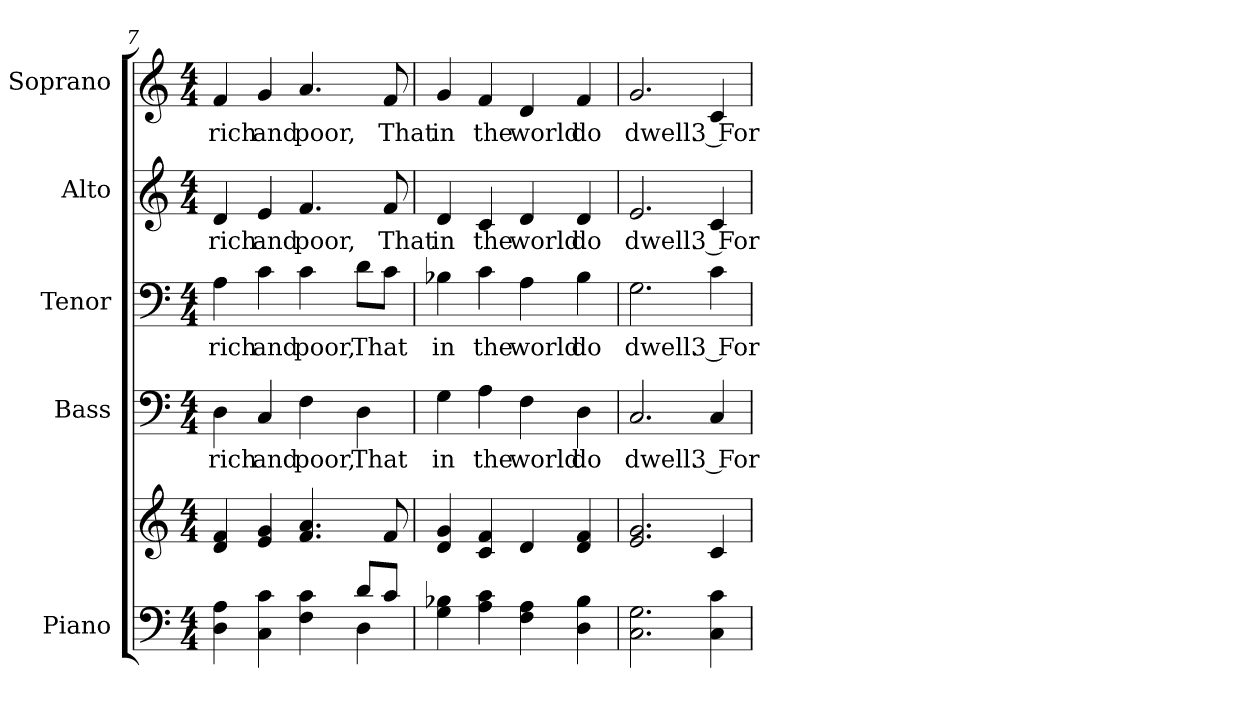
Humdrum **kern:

**kern	**kern	**kern	**text	**kern	**text	**kern	**text	**kern	**text
*part5	*part5	*part4	*part4	*part3	*part3	*part2	*part2	*part1	*part1
*staff6	*staff5	*staff4	*staff4	*staff3	*staff3	*staff2	*staff2	*staff1	*staff1
*I"Piano	*	*I"Bass	*	*I"Tenor	*	*I"Alto	*	*I"Soprano	*
*I'Pno.	*	*I'B.	*	*I'T.	*	*I'A.	*	*I'S.	*
*clefF4	*clefG2	*clefF4	*	*clefF4	*	*clefG2	*	*clefG2	*
*k[]	*k[]	*k[]	*	*k[]	*	*k[]	*	*k[]	*
*C:	*C:	*C:	*	*C:	*	*C:	*	*C:	*
*M4/4	*M4/4	*M4/4	*	*M4/4	*	*M4/4	*	*M4/4	*
=7	=7	=7	=7	=7	=7	=7	=7	=7	=7
*^	*	*	*	*	*	*	*	*	*
!	!	!	!	!LO:LY:b:color=#000000	!	!	!	!	!	!
!	!	!	!	!	!	!LO:LY:b:color=#000000	!	!	!	!
!	!	!	!	!	!	!	!	!LO:LY:b:color=#000000	!	!
!	!	!	!	!	!	!	!	!	!	!LO:LY:b:color=#000000
4Di\ 4Ai	2ryy	4di/ 4fi	4Di\	rich	4Ai\	rich	4di/	rich	4fi/	rich
!	!	!	!	!LO:LY:b:color=#000000	!	!	!	!	!	!
!	!	!	!	!	!	!LO:LY:b:color=#000000	!	!	!	!
!	!	!	!	!	!	!	!	!LO:LY:b:color=#000000	!	!
!	!	!	!	!	!	!	!	!	!	!LO:LY:b:color=#000000
4Ci\ 4ci	.	4ei/ 4gi	4Ci/	and	4ci\	and	4ei/	and	4gi/	and
!	!	!	!	!LO:LY:b:color=#000000	!	!	!	!	!	!
!	!	!	!	!	!	!LO:LY:b:color=#000000	!	!	!	!
!	!	!	!	!	!	!	!	!LO:LY:b:color=#000000	!	!
!	!	!	!	!	!	!	!	!	!	!LO:LY:b:color=#000000
4Fi\ 4ci	4ryy	4.fi/ 4.ai	4Fi\	poor,	4ci\	poor,	4.fi/	poor,	4.ai/	poor,
!	!	!	!	!LO:LY:b:color=#000000	!	!	!	!	!	!
!	!	!	!	!	!	!LO:LY:b:color=#000000	!	!	!	!
8di/L	4Di\	.	4Di\	That	8di\L	That	.	.	.	.
!	!	!	!	!	!	!	!	!LO:LY:b:color=#000000	!	!
!	!	!	!	!	!	!	!	!	!	!LO:LY:b:color=#000000
8ci/J	.	8fi/	.	.	8ci\J	.	8fi/	That	8fi/	That
*v	*v	*	*	*	*	*	*	*	*	*
=8	=8	=8	=8	=8	=8	=8	=8	=8	=8
!	!	!	!LO:LY:b:color=#000000	!	!	!	!	!	!
!	!	!	!	!	!LO:LY:b:color=#000000	!	!	!	!
!	!	!	!	!	!	!	!LO:LY:b:color=#000000	!	!
!	!	!	!	!	!	!	!	!	!LO:LY:b:color=#000000
4Gi\ 4B-Xi	4di/ 4gi	4Gi\	in	4B-Xi\	in	4di/	in	4gi/	in
!	!	!	!LO:LY:b:color=#000000	!	!	!	!	!	!
!	!	!	!	!	!LO:LY:b:color=#000000	!	!	!	!
!	!	!	!	!	!	!	!LO:LY:b:color=#000000	!	!
!	!	!	!	!	!	!	!	!	!LO:LY:b:color=#000000
4Ai\ 4ci	4ci/ 4fi	4Ai\	the	4ci\	the	4ci/	the	4fi/	the
!	!	!	!LO:LY:b:color=#000000	!	!	!	!	!	!
!	!	!	!	!	!LO:LY:b:color=#000000	!	!	!	!
!	!	!	!	!	!	!	!LO:LY:b:color=#000000	!	!
!	!	!	!	!	!	!	!	!	!LO:LY:b:color=#000000
4Fi\ 4Ai	4di/	4Fi\	world	4Ai\	world	4di/	world	4di/	world
!	!	!	!LO:LY:b:color=#000000	!	!	!	!	!	!
!	!	!	!	!	!LO:LY:b:color=#000000	!	!	!	!
!	!	!	!	!	!	!	!LO:LY:b:color=#000000	!	!
!	!	!	!	!	!	!	!	!	!LO:LY:b:color=#000000
4Di\ 4B-i	4di/ 4fi	4Di\	do	4B-i\	do	4di/	do	4fi/	do
!!LO:PB:g=z
=9	=9	=9	=9	=9	=9	=9	=9	=9	=9
!	!	!	!LO:LY:b:color=#000000	!	!	!	!	!	!
!	!	!	!	!	!LO:LY:b:color=#000000	!	!	!	!
!	!	!	!	!	!	!	!LO:LY:b:color=#000000	!	!
!	!	!	!	!	!	!	!	!	!LO:LY:b:color=#000000
2.Ci\ 2.Gi	2.ei/ 2.gi	2.Ci/	dwell.	2.Gi\	dwell.	2.ei/	dwell.	2.gi/	dwell.
!	!	!	!LO:LY:b:color=#000000	!	!	!	!	!	!
!	!	!	!	!	!LO:LY:b:color=#000000	!	!	!	!
!	!	!	!	!	!	!	!LO:LY:b:color=#000000	!	!
!	!	!	!	!	!	!	!	!	!LO:LY:b:color=#000000
4Ci\ 4ci	4ci/	4Ci/	3 For	4ci\	3 For	4ci/	3 For	4ci/	3 For
=	=	=	=	=	=	=	=	=	=
*-	*-	*-	*-	*-	*-	*-	*-	*-	*-
